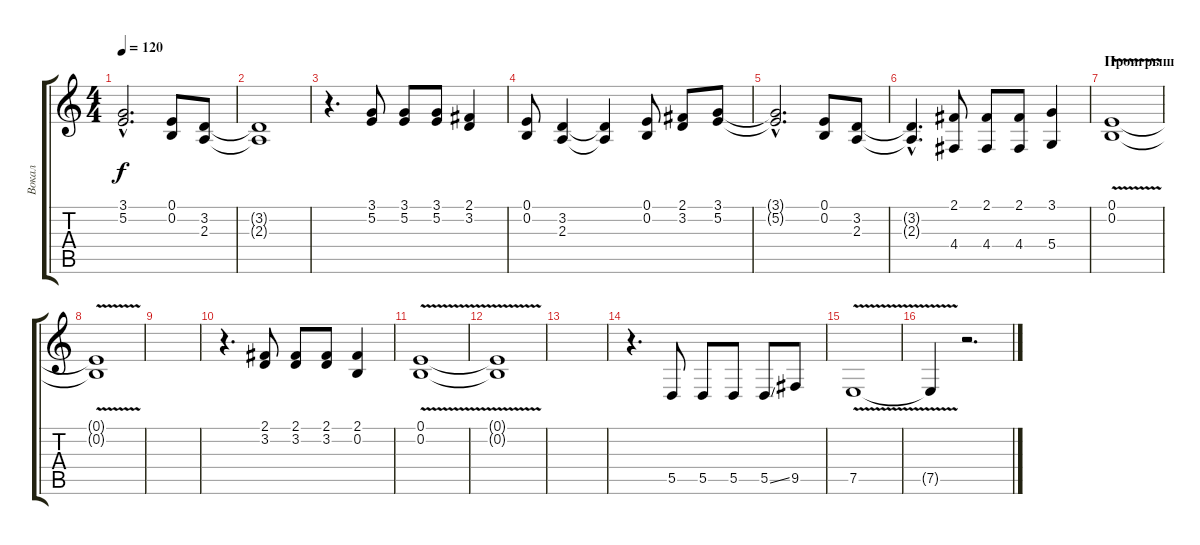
\track ("Вокал" "Вокал") {instrument baritonesax}
\staff {score tabs}
\tuning (E4 B3 G3 D3 A2 E2) {hide}
\ts (4 4)
\tempo 120
\clef g2
\ks c
(3.1{hac t} 5.2{hac t}).2{d dy f} (0.1 0.2).8 (3.2 2.3).8 |
(3.2{t} 2.3{t}).1 |
r.4{d} (3.1 5.2).8 (3.1 5.2).8 (3.1 5.2).8 (2.1 3.2).4 |
(0.1 0.2).8 (3.2 2.3).4 (3.2{t} 2.3{t}).4 (0.1 0.2).8 (2.1 3.2).8 (3.1 5.2).8 |
(3.1{hac t} 5.2{hac t}).2{d} (0.1 0.2).8 (3.2 2.3).8 |
(3.2{hac t} 2.3{hac t}).4{d} (2.1 4.4).8 (2.1 4.4).8 (2.1 4.4).8 (3.1 5.4).4 |
\section ("" "Проигрыш")
(0.1{v} 0.2).1 |
(0.1{t} 0.2{t}).1 |
|
r.4{d} (2.1 3.2).8 (2.1 3.2).8 (2.1 3.2).8 (2.1 0.2).4 |
(0.1{v} 0.2).1 |
(0.1{t} 0.2{t}).1 |
|
r.4{d} 5.5.8 5.5.8 5.5.8 5.5{ss}.8 9.5.8 |
7.5{v}.1 |
7.5{t}.4 r.2{d}
